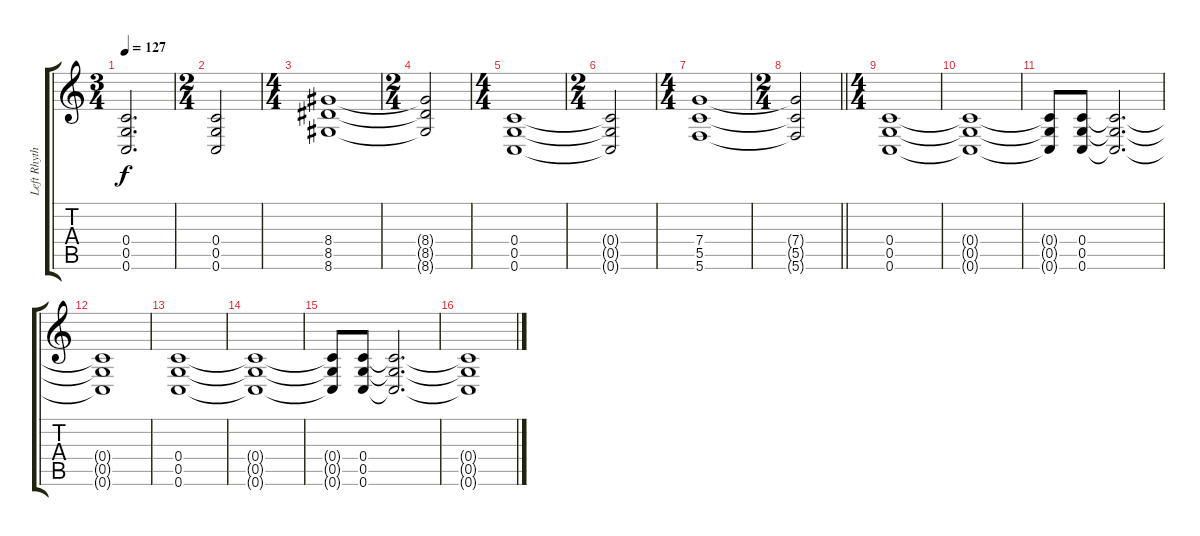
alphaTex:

\track ("Left Rhythm" "Left Rhyth") {instrument distortionguitar}
\staff {score tabs}
\tuning (D4 A3 F3 C3 G2 C2) {hide}
\ts (3 4)
\tempo 127
\clef g2
\ks c
(0.4{t} 0.5{t} 0.6{t}).2{d dy f} |
\ts (2 4)
(0.4 0.5 0.6).2 |
\ts (4 4)
(8.4 8.5 8.6).1 |
\ts (2 4)
(8.4{t} 8.5{t} 8.6{t}).2 |
\ts (4 4)
(0.4 0.5 0.6).1 |
\ts (2 4)
(0.4{t} 0.5{t} 0.6{t}).2 |
\ts (4 4)
(7.4 5.5 5.6).1 |
\ts (2 4)
\barLineRight lightlight
(7.4{t} 5.5{t} 5.6{t}).2 |
\ts (4 4)
\section ("" "")
(0.4 0.5 0.6).1 |
(0.4{t} 0.5{t} 0.6{t}).1 |
(0.4{t} 0.5{t} 0.6{t}).8 (0.4 0.5 0.6).8 (0.4{t} 0.5{t} 0.6{t}).2{d} |
(0.4{t} 0.5{t} 0.6{t}).1 |
(0.4 0.5 0.6).1 |
(0.4{t} 0.5{t} 0.6{t}).1 |
(0.4{t} 0.5{t} 0.6{t}).8 (0.4 0.5 0.6).8 (0.4{t} 0.5{t} 0.6{t}).2{d} |
(0.4{t} 0.5{t} 0.6{t}).1
